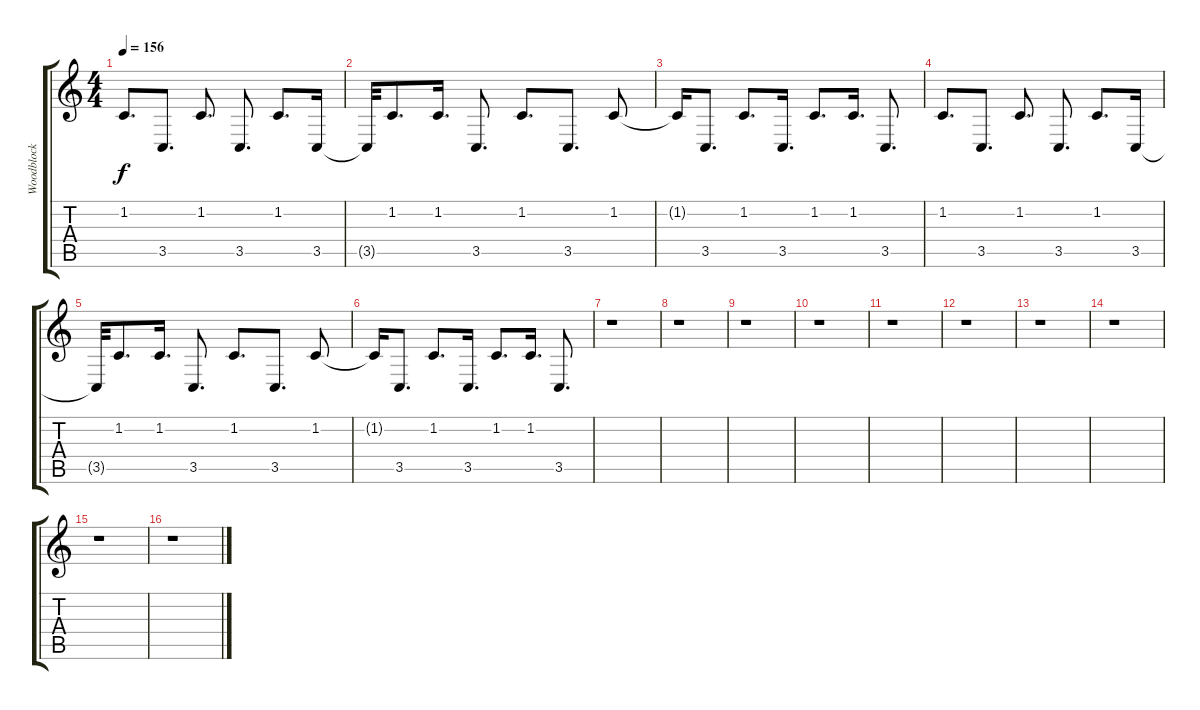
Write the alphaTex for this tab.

\track ("Woodblock" "Woodblock") {instrument woodblock}
\staff {score tabs}
\tuning (E4 B3 G3 D3 A2 E2) {hide}
\ts (4 4)
\tempo 156
\clef g2
\ks c
1.2.8{d dy f} 3.5.8{d} 1.2.8{d} 3.5.8{d} 1.2.8{d} 3.5.16 |
3.5{t}.32 1.2.8{d} 1.2.16{d} 3.5.8{d} 1.2.8{d} 3.5.8{d} 1.2.8 |
1.2{t}.16 3.5.8{d} 1.2.8{d} 3.5.16{d} 1.2.8{d} 1.2.16{d} 3.5.8{d} |
1.2.8{d} 3.5.8{d} 1.2.8{d} 3.5.8{d} 1.2.8{d} 3.5.16 |
3.5{t}.32 1.2.8{d} 1.2.16{d} 3.5.8{d} 1.2.8{d} 3.5.8{d} 1.2.8 |
1.2{t}.16 3.5.8{d} 1.2.8{d} 3.5.16{d} 1.2.8{d} 1.2.16{d} 3.5.8{d} |
r.1 |
r.1 |
r.1 |
r.1 |
r.1 |
r.1 |
r.1 |
r.1 |
r.1 |
r.1
